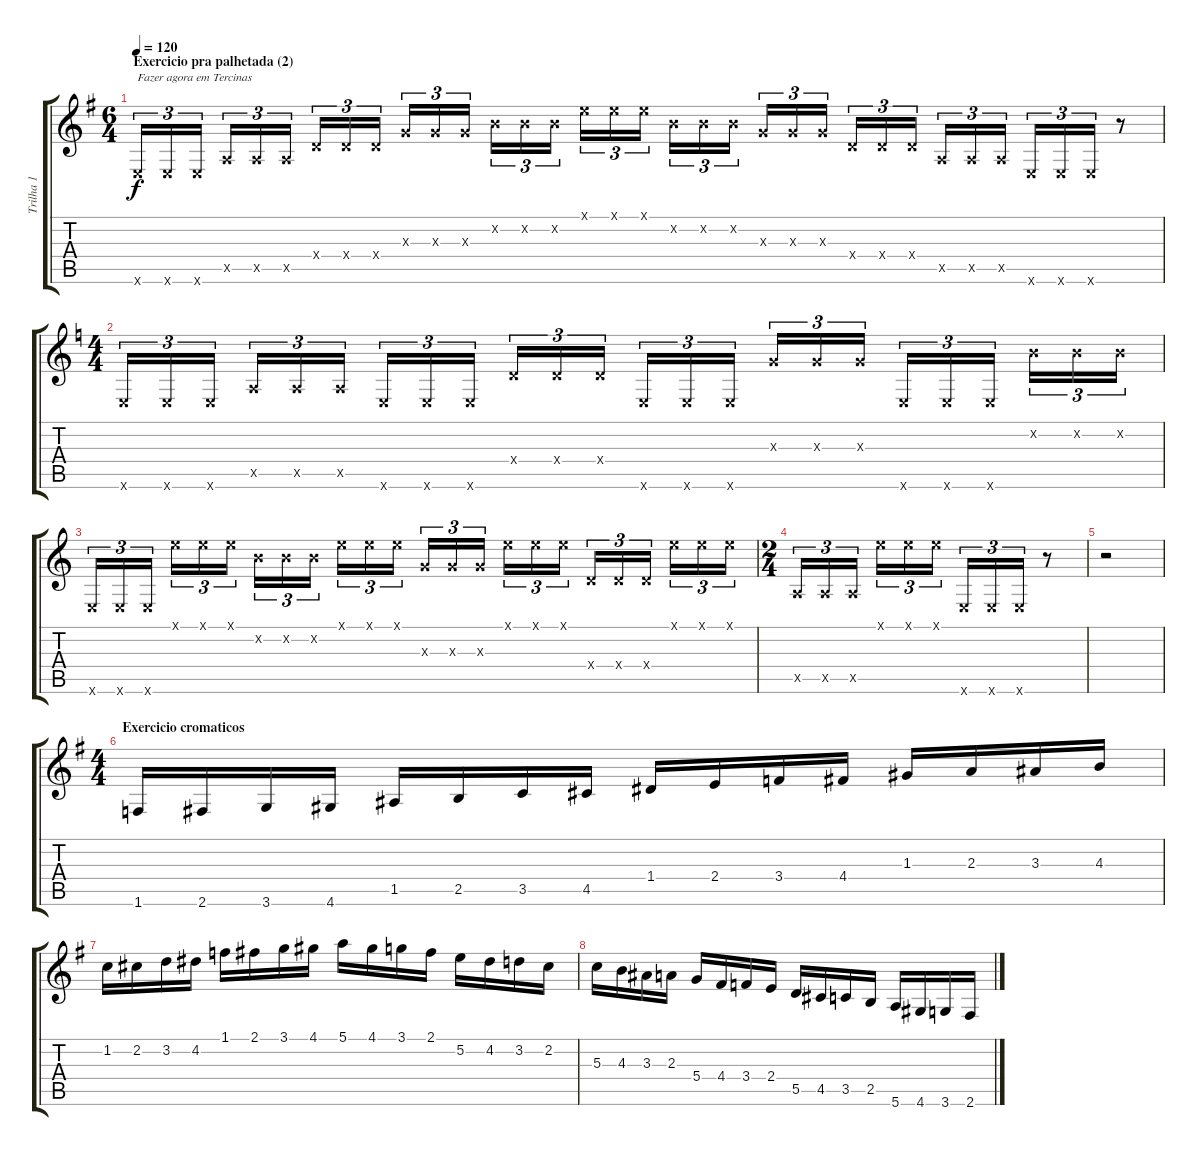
\track ("Trilha 1" "Trilha 1") {instrument acousticguitarnylon}
\staff {score tabs}
\tuning (E4 B3 G3 D3 A2 E2) {hide}
\ts (6 4)
\section ("" "Exercicio pra palhetada (2) ")
\tempo 120
\clef g2
\ks g
0.6{x}.16{tu (3 2) txt "Fazer agora em Tercinas" dy f} 0.6{x}.16{tu (3 2)} 0.6{x}.16{tu (3 2)} 0.5{x}.16{tu (3 2)} 0.5{x}.16{tu (3 2)} 0.5{x}.16{tu (3 2)} 0.4{x}.16{tu (3 2)} 0.4{x}.16{tu (3 2)} 0.4{x}.16{tu (3 2)} 0.3{x}.16{tu (3 2)} 0.3{x}.16{tu (3 2)} 0.3{x}.16{tu (3 2)} 0.2{x}.16{tu (3 2)} 0.2{x}.16{tu (3 2)} 0.2{x}.16{tu (3 2)} 0.1{x}.16{tu (3 2)} 0.1{x}.16{tu (3 2)} 0.1{x}.16{tu (3 2)} 0.2{x}.16{tu (3 2)} 0.2{x}.16{tu (3 2)} 0.2{x}.16{tu (3 2)} 0.3{x}.16{tu (3 2)} 0.3{x}.16{tu (3 2)} 0.3{x}.16{tu (3 2)} 0.4{x}.16{tu (3 2)} 0.4{x}.16{tu (3 2)} 0.4{x}.16{tu (3 2)} 0.5{x}.16{tu (3 2)} 0.5{x}.16{tu (3 2)} 0.5{x}.16{tu (3 2)} 0.6{x}.16{tu (3 2)} 0.6{x}.16{tu (3 2)} 0.6{x}.16{tu (3 2)} r.8 |
\ts (4 4)
\ks c
0.6{x}.16{tu (3 2)} 0.6{x}.16{tu (3 2)} 0.6{x}.16{tu (3 2)} 0.5{x}.16{tu (3 2)} 0.5{x}.16{tu (3 2)} 0.5{x}.16{tu (3 2)} 0.6{x}.16{tu (3 2)} 0.6{x}.16{tu (3 2)} 0.6{x}.16{tu (3 2)} 0.4{x}.16{tu (3 2)} 0.4{x}.16{tu (3 2)} 0.4{x}.16{tu (3 2)} 0.6{x}.16{tu (3 2)} 0.6{x}.16{tu (3 2)} 0.6{x}.16{tu (3 2)} 0.3{x}.16{tu (3 2)} 0.3{x}.16{tu (3 2)} 0.3{x}.16{tu (3 2)} 0.6{x}.16{tu (3 2)} 0.6{x}.16{tu (3 2)} 0.6{x}.16{tu (3 2)} 0.2{x}.16{tu (3 2)} 0.2{x}.16{tu (3 2)} 0.2{x}.16{tu (3 2)} |
0.6{x}.16{tu (3 2)} 0.6{x}.16{tu (3 2)} 0.6{x}.16{tu (3 2)} 0.1{x}.16{tu (3 2)} 0.1{x}.16{tu (3 2)} 0.1{x}.16{tu (3 2)} 0.2{x}.16{tu (3 2)} 0.2{x}.16{tu (3 2)} 0.2{x}.16{tu (3 2)} 0.1{x}.16{tu (3 2)} 0.1{x}.16{tu (3 2)} 0.1{x}.16{tu (3 2)} 0.3{x}.16{tu (3 2)} 0.3{x}.16{tu (3 2)} 0.3{x}.16{tu (3 2)} 0.1{x}.16{tu (3 2)} 0.1{x}.16{tu (3 2)} 0.1{x}.16{tu (3 2)} 0.4{x}.16{tu (3 2)} 0.4{x}.16{tu (3 2)} 0.4{x}.16{tu (3 2)} 0.1{x}.16{tu (3 2)} 0.1{x}.16{tu (3 2)} 0.1{x}.16{tu (3 2)} |
\ts (2 4)
0.5{x}.16{tu (3 2)} 0.5{x}.16{tu (3 2)} 0.5{x}.16{tu (3 2)} 0.1{x}.16{tu (3 2)} 0.1{x}.16{tu (3 2)} 0.1{x}.16{tu (3 2)} 0.6{x}.16{tu (3 2)} 0.6{x}.16{tu (3 2)} 0.6{x}.16{tu (3 2)} r.8 |
r.2 |
\ts (4 4)
\section ("" "Exercicio cromaticos")
\ks g
1.6.16 2.6.16 3.6.16 4.6.16 1.5.16 2.5.16 3.5.16 4.5.16 1.4.16 2.4.16 3.4.16 4.4.16 1.3.16 2.3.16 3.3.16 4.3.16 |
1.2.16 2.2.16 3.2.16 4.2.16 1.1.16 2.1.16 3.1.16 4.1.16 5.1.16 4.1.16 3.1.16 2.1.16 5.2.16 4.2.16 3.2.16 2.2.16 |
5.3.16 4.3.16 3.3.16 2.3.16 5.4.16 4.4.16 3.4.16 2.4.16 5.5.16 4.5.16 3.5.16 2.5.16 5.6.16 4.6.16 3.6.16 2.6.16
